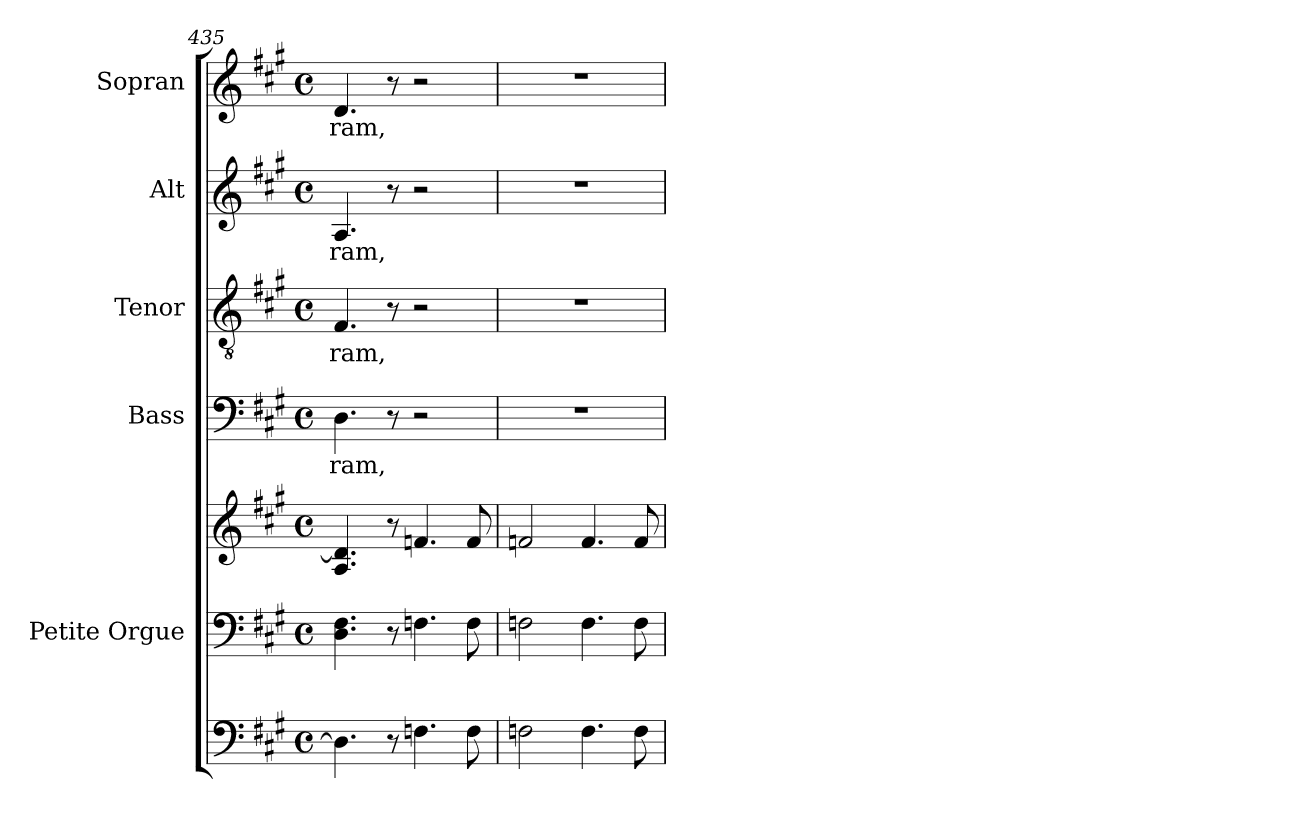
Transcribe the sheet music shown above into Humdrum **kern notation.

**kern	**kern	**kern	**kern	**text	**kern	**text	**kern	**text	**kern	**text
*part6	*part5	*part5	*part4	*part4	*part3	*part3	*part2	*part2	*part1	*part1
*staff7	*staff6	*staff5	*staff4	*staff4	*staff3	*staff3	*staff2	*staff2	*staff1	*staff1
*	*I"Petite Orgue	*	*I"Bass	*	*I"Tenor	*	*I"Alt	*	*I"Sopran	*
*	*I'Org. 1	*	*I'B.	*	*I'T.	*	*I'A.	*	*I'S.	*
!!LO:PB:g=z
*clefF4	*clefF4	*clefG2	*clefF4	*	*clefGv2	*	*clefG2	*	*clefG2	*
*k[f#c#g#]	*k[f#c#g#]	*k[f#c#g#]	*k[f#c#g#]	*	*k[f#c#g#]	*	*k[f#c#g#]	*	*k[f#c#g#]	*
*A:	*A:	*A:	*A:	*	*A:	*	*A:	*	*A:	*
*M4/4	*M4/4	*M4/4	*M4/4	*	*M4/4	*	*M4/4	*	*M4/4	*
*met(c)	*met(c)	*met(c)	*met(c)	*	*met(c)	*	*met(c)	*	*met(c)	*
=435	=435	=435	=435	=435	=435	=435	=435	=435	=435	=435
!	!	!	!	!LO:LY:b	!	!LO:LY:b	!	!LO:LY:b	!	!LO:LY:b
4.D\]	4.D\ 4.F#\	4.A/ 4.d/]	4.D\	-ram,	4.F#/	-ram,	4.A/	-ram,	4.d/	-ram,
8r	8r	8r	8r	.	8r	.	8r	.	8r	.
4.Fn\	4.Fn\	4.fn/	2r	.	2r	.	2r	.	2r	.
8F\	8F\	8f/	.	.	.	.	.	.	.	.
=436	=436	=436	=436	=436	=436	=436	=436	=436	=436	=436
2Fn\	2Fn\	2fn/	1r	.	1r	.	1r	.	1r	.
4.F\	4.F\	4.f/	.	.	.	.	.	.	.	.
8F\	8F\	8f/	.	.	.	.	.	.	.	.
=	=	=	=	=	=	=	=	=	=	=
*-	*-	*-	*-	*-	*-	*-	*-	*-	*-	*-
